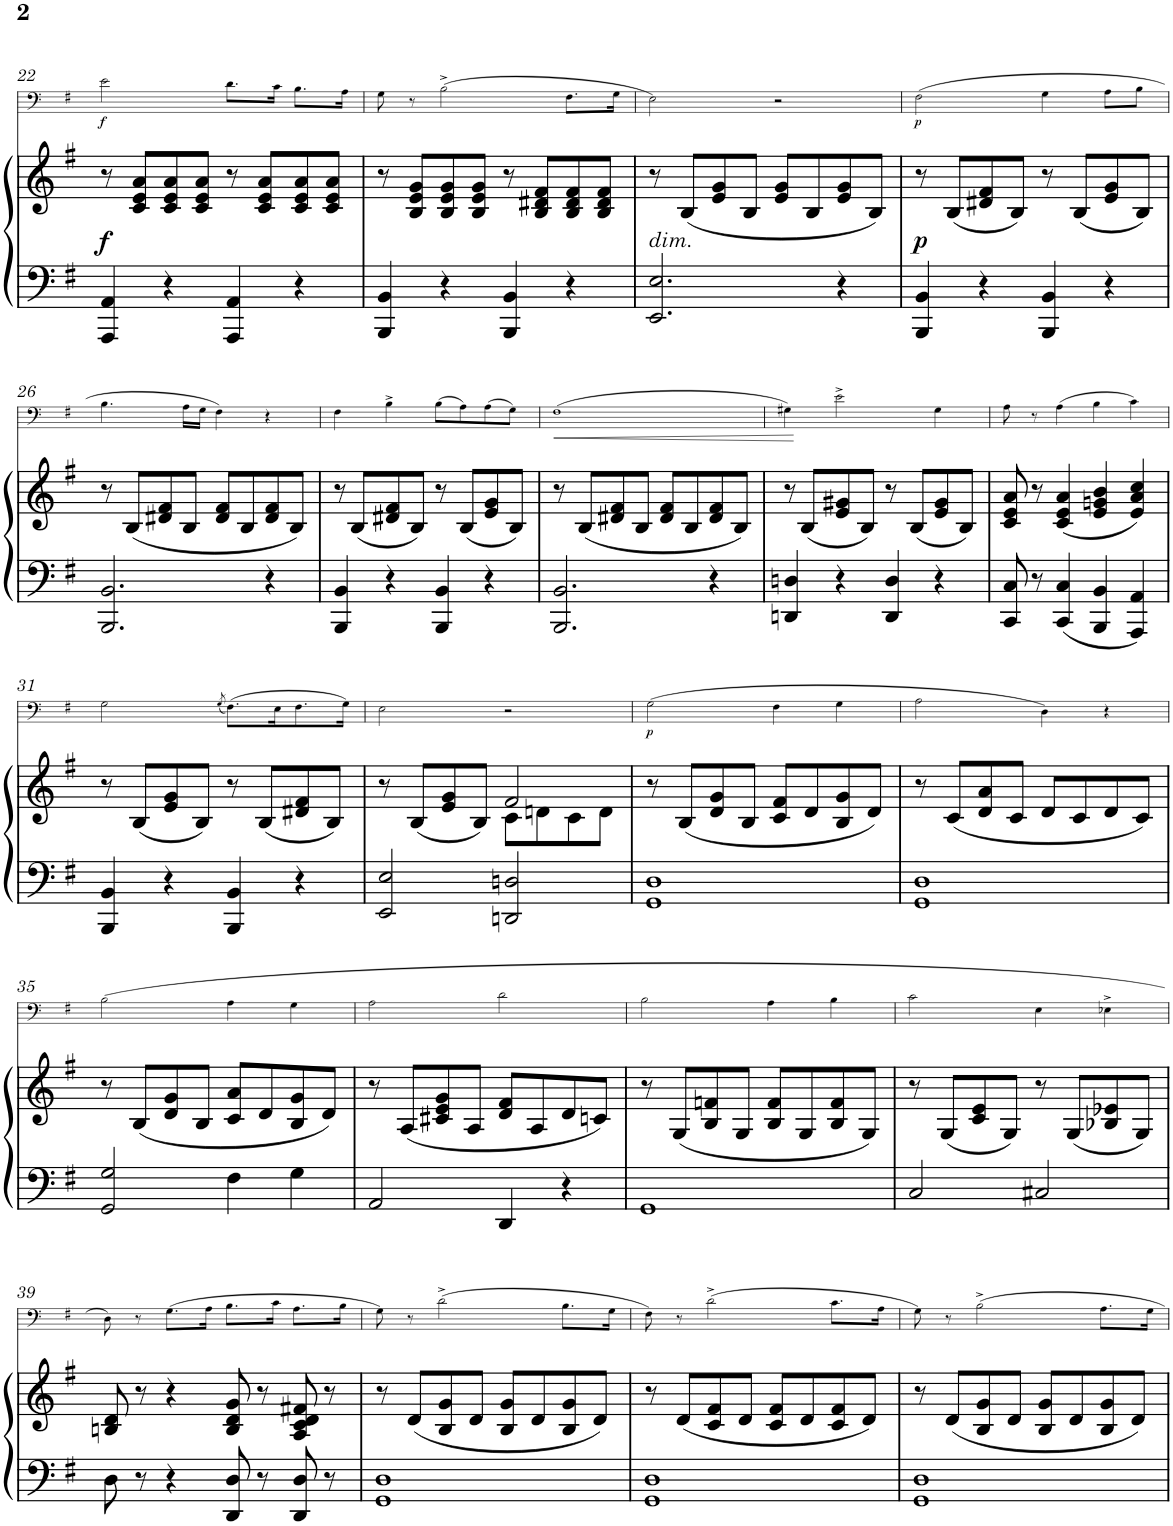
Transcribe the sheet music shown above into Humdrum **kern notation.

**kern	**kern	**dynam	**kern	**dynam
*part2	*part2	*part2	*part1	*part1
*staff3	*staff2	*staff2/3	*staff1	*staff1
*I"Piano	*	*	*I"Trombone	*
*I'Pno	*	*	*I'Trb	*
!!LO:PB:g=z
*clefF4	*clefG2	*	*clefF4	*
*k[f#]	*k[f#]	*	*k[f#]	*
*M4/4	*M4/4	*	*M4/4	*
*met(c)	*met(c)	*	*met(c)	*
=22	=22	=22	=22	=22
!	!	!LO:DY:b	!	!LO:DY:b
4AAA/ 4AA/	8r	f	2e\	f
.	8c/ 8e/ 8a/L	.	.	.
4r	8c/ 8e/ 8a/	.	.	.
.	8c/ 8e/ 8a/J	.	.	.
4AAA/ 4AA/	8r	.	8.d\L	.
.	8c/ 8e/ 8a/L	.	.	.
.	.	.	16c\Jk	.
4r	8c/ 8e/ 8a/	.	8.B\L	.
.	8c/ 8e/ 8a/J	.	.	.
.	.	.	16A\Jk	.
=23	=23	=23	=23	=23
4BBB/ 4BB/	8r	.	8G\	.
.	8B/ 8e/ 8g/L	.	8r	.
4r	8B/ 8e/ 8g/	.	(2B^\	.
.	8B/ 8e/ 8g/J	.	.	.
4BBB/ 4BB/	8r	.	.	.
.	8B/ 8d#X/ 8f#/L	.	.	.
4r	8B/ 8d#/ 8f#/	.	8.F#\L	.
.	8B/ 8d#/ 8f#/J	.	.	.
.	.	.	16G\Jk	.
=24	=24	=24	=24	=24
!	!LO:TX:b:i:t=dim.	!	!	!
2.EE/ 2.E/	8r	.	2E\)	.
.	(8B/L	.	.	.
.	8e/ 8g/	.	.	.
.	8B/J	.	.	.
.	8e/ 8g/L	.	2r	.
.	8B/	.	.	.
4r	8e/ 8g/	.	.	.
.	8B/J)	.	.	.
=25	=25	=25	=25	=25
!	!	!LO:DY:b	!	!LO:DY:b
4BBB/ 4BB/	8r	p	(2F#\	p
.	(8B/L	.	.	.
4r	8d#X/ 8f#/	.	.	.
.	8B/J)	.	.	.
4BBB/ 4BB/	8r	.	4G\	.
.	(8B/L	.	.	.
4r	8e/ 8g/	.	8A\L	.
.	8B/J)	.	8B\J	.
!!LO:LB:g=z
=26	=26	=26	=26	=26
2.BBB/ 2.BB/	8r	.	4.B\	.
.	(8B/L	.	.	.
.	8d#X/ 8f#/	.	.	.
.	8B/J	.	16A\LL	.
.	.	.	16G\JJ	.
.	8d#/ 8f#/L	.	4F#\)	.
.	8B/	.	.	.
4r	8d#/ 8f#/	.	4r	.
.	8B/J)	.	.	.
=27	=27	=27	=27	=27
4BBB/ 4BB/	8r	.	4F#\	.
.	(8B/L	.	.	.
4r	8d#X/ 8f#/	.	4B^\	.
.	8B/J)	.	.	.
4BBB/ 4BB/	8r	.	(8B\L	.
.	(8B/L	.	8A\)	.
4r	8e/ 8g/	.	(8A\	.
.	8B/J)	.	8G\J)	.
=28	=28	=28	=28	=28
!	!	!	!	!LO:HP:b
2.BBB/ 2.BB/	8r	.	(1F#	<
.	(8B/L	.	.	.
.	8d#X/ 8f#/	.	.	.
.	8B/J	.	.	.
.	8d#/ 8f#/L	.	.	.
.	8B/	.	.	.
4r	8d#/ 8f#/	.	.	.
.	8B/J)	.	.	.
=29	=29	=29	=29	=29
4DDn/ 4Dn/	8r	.	4G#X\)	.
.	(8B/L	.	.	.
4r	8e/ 8g#X/	.	2e^\	[
.	8B/J)	.	.	.
4DD/ 4D/	8r	.	.	.
.	(8B/L	.	.	.
4r	8e/ 8g#/	.	4G#\	.
.	8B/J)	.	.	.
=30	=30	=30	=30	=30
8CC/ 8C/	8c/ 8e/ 8a/	.	8A\	.
8r	8r	.	8r	.
4CC/ 4C/	(4c/ 4e/ 4a/	.	(4A\	.
4BBB/ 4BB/	4e/ 4gn/ 4b/	.	4B\	.
4AAA/ 4AA/	4e/ 4a/ 4cc/)	.	4c\)	.
!!LO:LB:g=z
=31	=31	=31	=31	=31
4BBB/ 4BB/	8r	.	2G\	.
.	(8B/L	.	.	.
4r	8e/ 8g/	.	.	.
.	8B/J)	.	.	.
.	.	.	(8qG/	.
4BBB/ 4BB/	8r	.	(8.F#\L)	.
.	(8B/L	.	.	.
.	.	.	16E\K	.
4r	8d#X/ 8f#/	.	8.F#\	.
.	8B/J)	.	.	.
.	.	.	16G\Jk)	.
=32	=32	=32	=32	=32
*	*^	*	*	*
2EE/ 2E/	8r	2ryy	.	2E\	.
.	(8B/L	.	.	.	.
.	8e/ 8g/	.	.	.	.
.	8B/J)	.	.	.	.
2DDn/ 2Dn/	8c\L	2f#/	.	2r	.
.	8dn\	.	.	.	.
.	8c\	.	.	.	.
.	8d\J	.	.	.	.
*	*v	*v	*	*	*
=33	=33	=33	=33	=33
!	!	!	!	!LO:DY:b
1GG 1D	8r	.	(2G\	p
.	(8B/L	.	.	.
.	8d/ 8g/	.	.	.
.	8B/J	.	.	.
.	8c/ 8f#/L	.	4F#\	.
.	8d/	.	.	.
.	8B/ 8g/	.	4G\	.
.	8d/J)	.	.	.
=34	=34	=34	=34	=34
1GG 1D	8r	.	2A\	.
.	(8c/L	.	.	.
.	8d/ 8a/	.	.	.
.	8c/J	.	.	.
.	8d/L	.	4D\)	.
.	8c/	.	.	.
.	8d/	.	4r	.
.	8c/J)	.	.	.
!!LO:LB:g=z
=35	=35	=35	=35	=35
2GG/ 2G/	8r	.	(2B\	.
.	(8B/L	.	.	.
.	8d/ 8g/	.	.	.
.	8B/J	.	.	.
4F#\	8c/ 8a/L	.	4A\	.
.	8d/	.	.	.
4G\	8B/ 8g/	.	4G\	.
.	8d/J)	.	.	.
=36	=36	=36	=36	=36
2AA/	8r	.	2A\	.
.	(8A/L	.	.	.
.	8c#X/ 8e/ 8g/	.	.	.
.	8A/J	.	.	.
4DD/	8d/ 8f#/L	.	2d\	.
.	8A/	.	.	.
4r	8d/	.	.	.
.	8cn/J)	.	.	.
=37	=37	=37	=37	=37
1GG	8r	.	2B\	.
.	(8G/L	.	.	.
.	8B/ 8fn/	.	.	.
.	8G/J	.	.	.
.	8B/ 8f/L	.	4A\	.
.	8G/	.	.	.
.	8B/ 8f/	.	4B\	.
.	8G/J)	.	.	.
=38	=38	=38	=38	=38
2C/	8r	.	2c\	.
.	(8G/L	.	.	.
.	8c/ 8e/	.	.	.
.	8G/J)	.	.	.
2C#X/	8r	.	4E\	.
.	(8G/L	.	.	.
.	8B-X/ 8e-X/	.	4E-X^\	.
.	8G/J)	.	.	.
!!LO:LB:g=z
=39	=39	=39	=39	=39
8D\	8Bn/ 8d/	.	8D\)	.
8r	8r	.	8r	.
4r	4r	.	(8.G\L	.
.	.	.	16A\Jk	.
8DD/ 8D/	8B/ 8d/ 8g/	.	8.B\L	.
8r	8r	.	.	.
.	.	.	16c\Jk	.
8DD/ 8D/	8A/ 8c/ 8d/ 8f#X/	.	8.A\L	.
8r	8r	.	.	.
.	.	.	16B\Jk	.
=40	=40	=40	=40	=40
1GG 1D	8r	.	8G\)	.
.	(8d/L	.	8r	.
.	8B/ 8g/	.	(2d^\	.
.	8d/J	.	.	.
.	8B/ 8g/L	.	.	.
.	8d/	.	.	.
.	8B/ 8g/	.	8.B\L	.
.	8d/J)	.	.	.
.	.	.	16G\Jk	.
=41	=41	=41	=41	=41
1GG 1D	8r	.	8F#\)	.
.	(8d/L	.	8r	.
.	8c/ 8f#/	.	(2d^\	.
.	8d/J	.	.	.
.	8c/ 8f#/L	.	.	.
.	8d/	.	.	.
.	8c/ 8f#/	.	8.c\L	.
.	8d/J)	.	.	.
.	.	.	16A\Jk	.
=42	=42	=42	=42	=42
1GG 1D	8r	.	8G\)	.
.	(8d/L	.	8r	.
.	8B/ 8g/	.	2B^\	.
.	8d/J	.	.	.
.	8B/ 8g/L	.	.	.
.	8d/	.	.	.
.	8B/ 8g/	.	8.A\L	.
.	8d/J)	.	.	.
.	.	.	16G\Jk	.
=	=	=	=	=
*-	*-	*-	*-	*-
